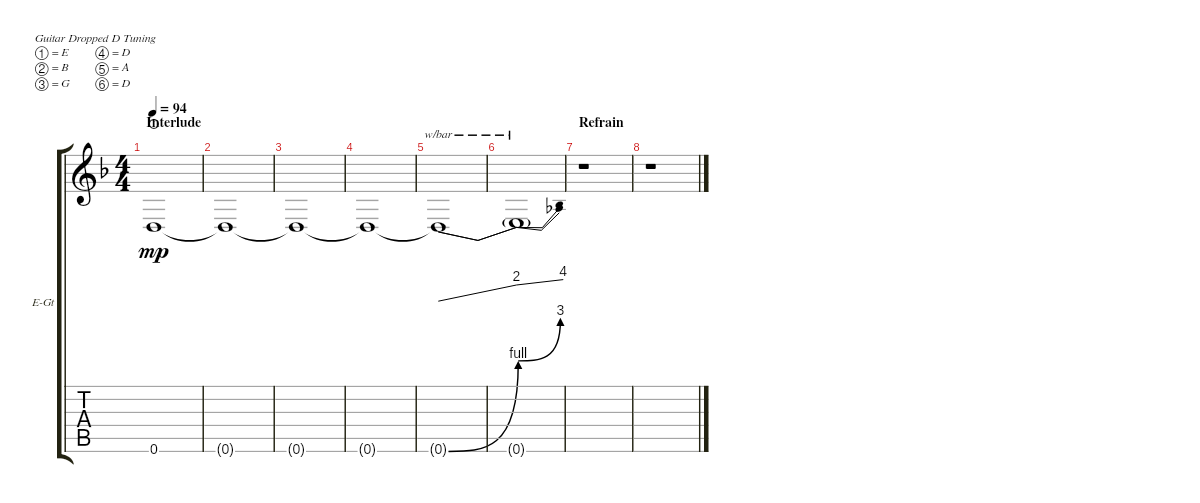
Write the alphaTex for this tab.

\defaultSystemsLayout 4
\bracketExtendMode groupsimilarinstruments
\firstSystemTrackNameOrientation horizontal
\otherSystemsTrackNameOrientation horizontal
\track ("Electric Guitar" "E-Gt") {instrument electricguitarclean}
\staff {score tabs}
\tuning (E4 B3 G3 D3 A2 D2)
\ts (4 4)
\section ("" "Interlude")
\tempo 94
\clef g2
\scale
0.333333
\ks dminor
0.6.1{dy mp waho} |
\scale
0.333333 0.6{t}.1 |
\scale
0.333333 0.6{t}.1 |
\scale
0.333333 0.6{t}.1 |
\scale
0.333333 0.6{be (bend 0 0 59.4 4) t}.1{tbe (dive default 0 0 59.4 8)} |
\scale
0.333333 0.6{be (bend 0 4 59.4 12) t}.1{tbe (dive default 0 8 60 16)} |
\section ("" "Refrain")
\scale
0.333333 r.1 |
\scale
0.333333 r.1
